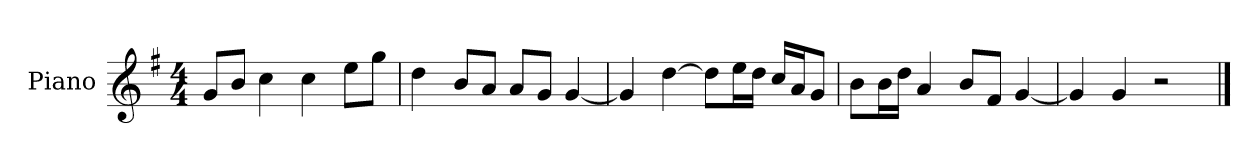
**kern
*part1
*staff1
*I"Piano
*I'P-no
*clefG2
*k[f#]
*M4/4
*MM90
=1
8g/L
8b/J
4cc\
4cc\
8ee\L
8gg\J
=2
4dd\
8b/L
8a/J
8a/L
8g/J
[4g/
=3
4g/]
[4dd\
8dd\L]
16ee\L
16dd\JJ
16cc/LL
16a/J
8g/J
=4
8b\L
16b\L
16dd\JJ
4a/
8b/L
8f#/J
[4g/
=5
4g/]
4g/
2r
==
*-
